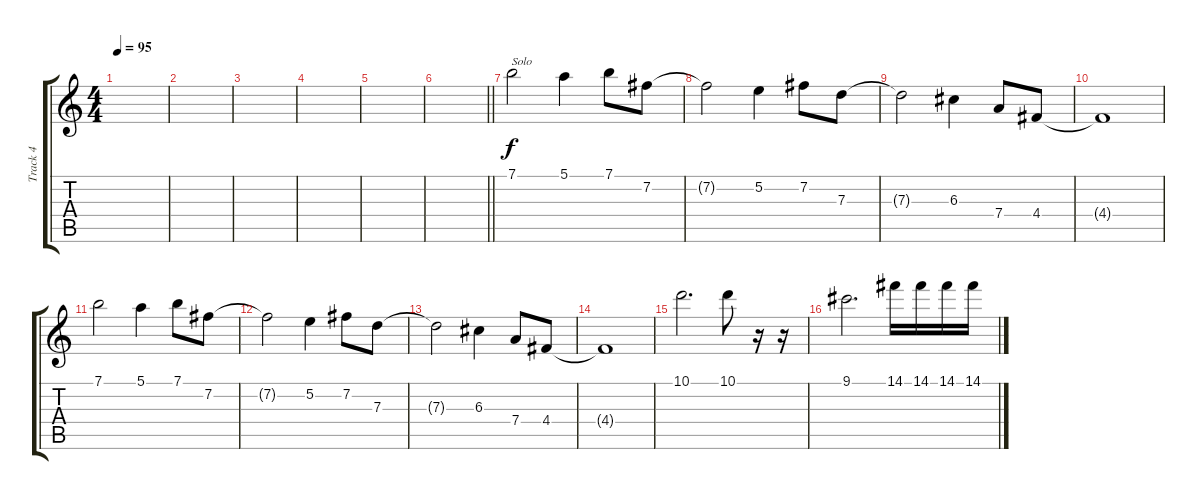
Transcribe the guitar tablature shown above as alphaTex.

\track ("Track 4" "Track 4") {instrument acousticguitarsteel}
\staff {score tabs}
\tuning (E4 B3 G3 D3 A2 E2) {hide}
\ts (4 4)
\tempo 95
\clef g2
\ks c
|
|
|
|
|
\barLineRight lightlight
|
7.1.2{txt "Solo" volume 16 balance 8 instrument overdrivenguitar} 5.1.4 7.1.8 7.2.8 |
7.2{t}.2 5.2.4 7.2.8 7.3.8 |
7.3{t}.2 6.3.4 7.4.8 4.4.8 |
4.4{t}.1 |
7.1.2{volume 16 instrument overdrivenguitar} 5.1.4 7.1.8 7.2.8 |
7.2{t}.2 5.2.4 7.2.8 7.3.8 |
7.3{t}.2 6.3.4 7.4.8 4.4.8 |
4.4{t}.1 |
10.1.2{d instrument electricguitarclean} 10.1.8 r.16 r.16 |
9.1.2{d} 14.1.16 14.1.16 14.1.16 14.1.16
